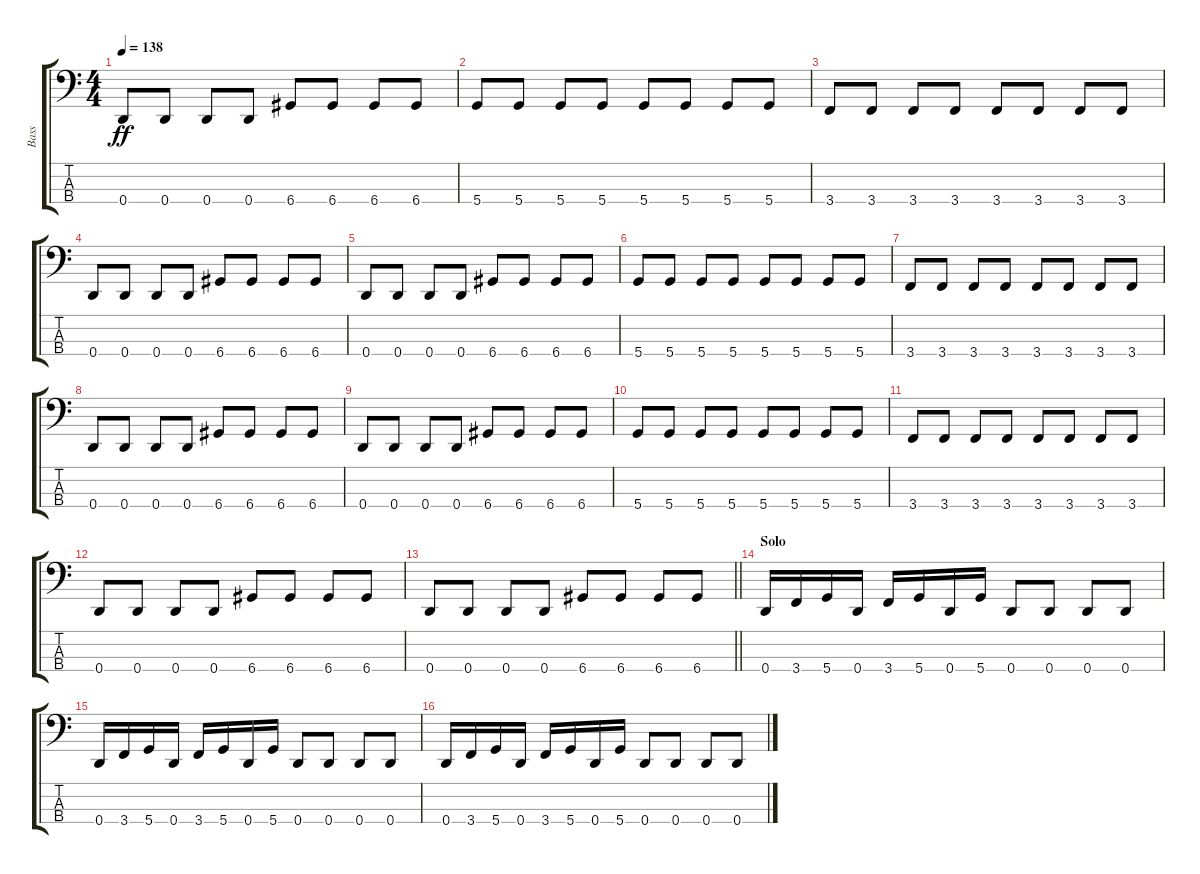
\track ("Bass" "Bass") {instrument electricbassfinger}
\staff {score tabs}
\tuning (G2 D2 A1 D1) {hide}
\ts (4 4)
\tempo 138
\clef f4
\ks c
0.4.8{dy ff} 0.4.8 0.4.8 0.4.8 6.4.8 6.4.8 6.4.8 6.4.8 |
5.4.8 5.4.8 5.4.8 5.4.8 5.4.8 5.4.8 5.4.8 5.4.8 |
3.4.8 3.4.8 3.4.8 3.4.8 3.4.8 3.4.8 3.4.8 3.4.8 |
0.4.8 0.4.8 0.4.8 0.4.8 6.4.8 6.4.8 6.4.8 6.4.8 |
0.4.8 0.4.8 0.4.8 0.4.8 6.4.8 6.4.8 6.4.8 6.4.8 |
5.4.8 5.4.8 5.4.8 5.4.8 5.4.8 5.4.8 5.4.8 5.4.8 |
3.4.8 3.4.8 3.4.8 3.4.8 3.4.8 3.4.8 3.4.8 3.4.8 |
0.4.8 0.4.8 0.4.8 0.4.8 6.4.8 6.4.8 6.4.8 6.4.8 |
0.4.8 0.4.8 0.4.8 0.4.8 6.4.8 6.4.8 6.4.8 6.4.8 |
5.4.8 5.4.8 5.4.8 5.4.8 5.4.8 5.4.8 5.4.8 5.4.8 |
3.4.8 3.4.8 3.4.8 3.4.8 3.4.8 3.4.8 3.4.8 3.4.8 |
0.4.8 0.4.8 0.4.8 0.4.8 6.4.8 6.4.8 6.4.8 6.4.8 |
\barLineRight lightlight
0.4.8 0.4.8 0.4.8 0.4.8 6.4.8 6.4.8 6.4.8 6.4.8 |
\section ("" "Solo")
0.4.16 3.4.16 5.4.16 0.4.16 3.4.16 5.4.16 0.4.16 5.4.16 0.4.8 0.4.8 0.4.8 0.4.8 |
0.4.16 3.4.16 5.4.16 0.4.16 3.4.16 5.4.16 0.4.16 5.4.16 0.4.8 0.4.8 0.4.8 0.4.8 |
0.4.16 3.4.16 5.4.16 0.4.16 3.4.16 5.4.16 0.4.16 5.4.16 0.4.8 0.4.8 0.4.8 0.4.8
